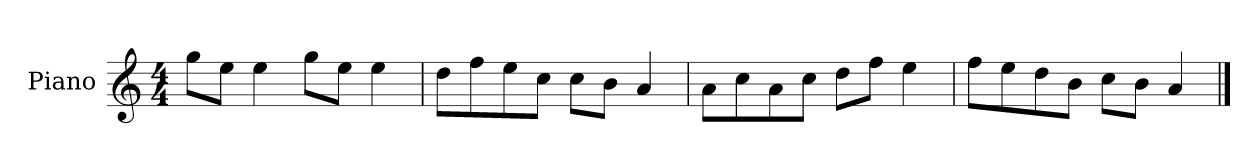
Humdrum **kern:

**kern
*part1
*staff1
*I"Piano
*I'P-no
*clefG2
*k[]
*M4/4
*MM90
=1
8gg\L
8ee\J
4ee\
8gg\L
8ee\J
4ee\
=2
8dd\L
8ff\
8ee\
8cc\J
8cc\L
8b\J
4a/
=3
8a\L
8cc\
8a\
8cc\J
8dd\L
8ff\J
4ee\
=4
8ff\L
8ee\
8dd\
8b\J
8cc\L
8b\J
4a/
==
*-
